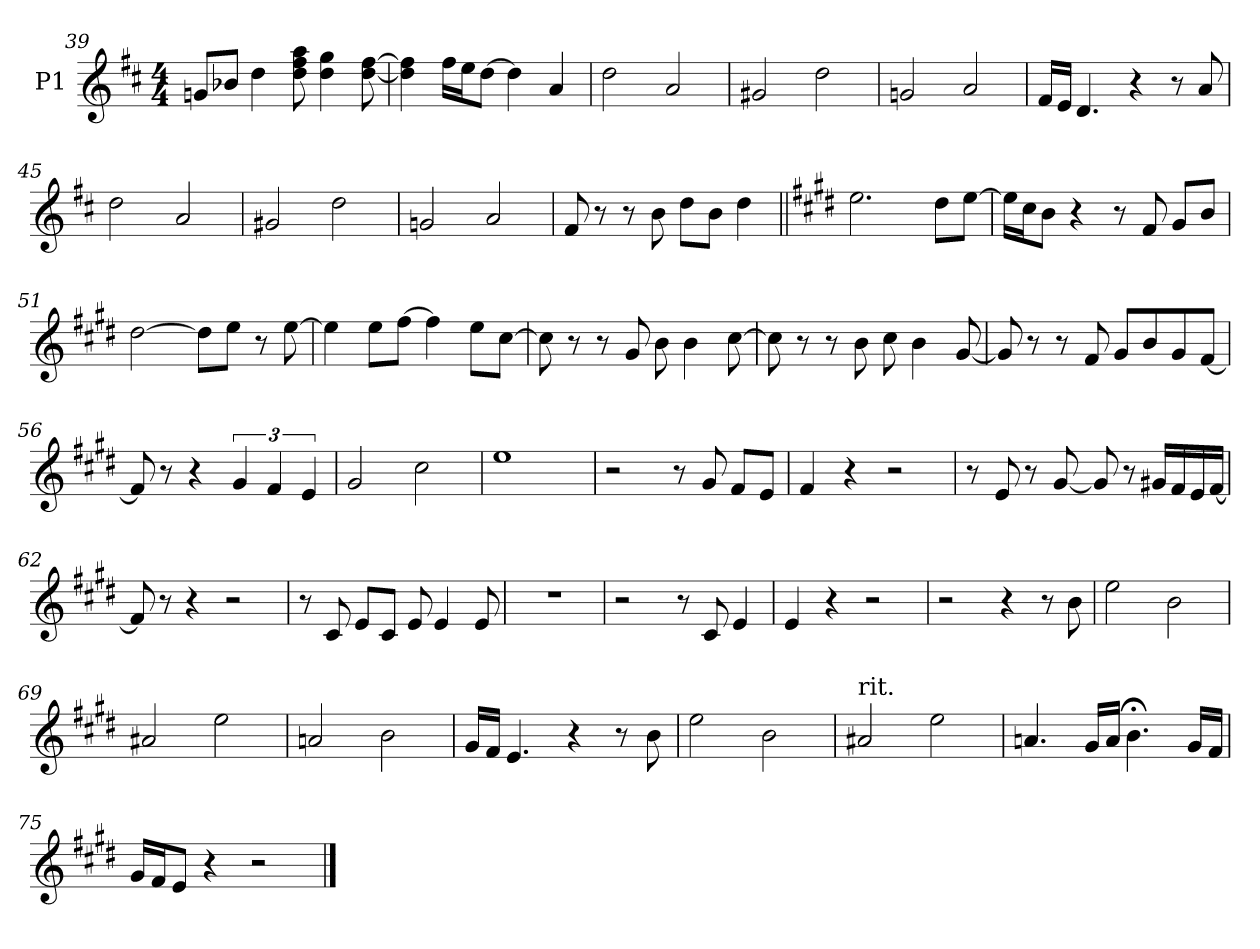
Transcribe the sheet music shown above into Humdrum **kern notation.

**kern
*part1
*staff1
*I"P1
!!LO:LB:g=z
*clefG2
*k[f#c#]
*D:
*M4/4
=39
8gn/L
8b-X/J
4dd\
8dd\ 8ff#\ 8aa\
4dd\ 4gg\
[<8dd\ [>8ff#\
=40
4dd\] 4ff#\]
16ff#\LL
16ee\J
[>8dd\J
4dd\]
4a/
=41
2dd\
2a/
=42
2g#X/
2dd\
=43
2gn/
2a/
!!LO:PB:g=z
=44
16f#/LL
16e/JJ
4.d/
4r
8r
8a/
=45
2dd\
2a/
=46
2g#X/
2dd\
=47
2gn/
2a/
=48
8f#/
8r
8r
8b\
8dd\L
8b\J
4dd\
!!LO:LB:g=z
=49||
*k[f#c#g#d#]
*E:
2.ee\
8dd#\L
[>8ee\J
=50
16ee\LL]
16cc#\J
8b\J
4r
8r
8f#/
8g#/L
8b/J
=51
[>2dd#\
8dd#\L]
8ee\J
8r
[>8ee\
=52
4ee\]
8ee\L
[>8ff#\J
4ff#\]
8ee\L
[>8cc#\J
!!LO:LB:g=z
=53
8cc#\]
8r
8r
8g#/
8b\
4b\
[>8cc#\
=54
8cc#\]
8r
8r
8b\
8cc#\
4b\
[<8g#/
=55
8g#/]
8r
8r
8f#/
8g#/L
8b/
8g#/
[<8f#/J
!!LO:LB:g=z
=56
8f#/]
8r
4r
6g#/
6f#/
6e/
=57
2g#/
2cc#\
=58
1ee
=59
2r
8r
8g#/
8f#/L
8e/J
=60
4f#/
4r
2r
!!LO:LB:g=z
=61
8r
8e/
8r
[<8g#/
8g#/]
8r
16g#X/LL
16f#/
16e/
[<16f#/JJ
=62
8f#/]
8r
4r
2r
=63
8r
8c#/
8e/L
8c#/J
8e/
4e/
8e/
=64
1r
=65
2r
8r
8c#/
4e/
!!LO:LB:g=z
=66
4e/
4r
2r
=67
2r
4r
8r
8b\
=68
2ee\
2b\
=69
2a#X/
2ee\
=70
2an/
2b\
=71
16g#/LL
16f#/JJ
4.e/
4r
8r
8b\
!!LO:LB:g=z
=72
2ee\
2b\
=73
!LO:TX:a:t=rit.
2a#X/
2ee\
=74
4.an/
16g#/LL
16a/JJ
4.b;<\
16g#/LL
16f#/JJ
=75
16g#/LL
16f#/J
8e/J
4r
2r
==
*-
